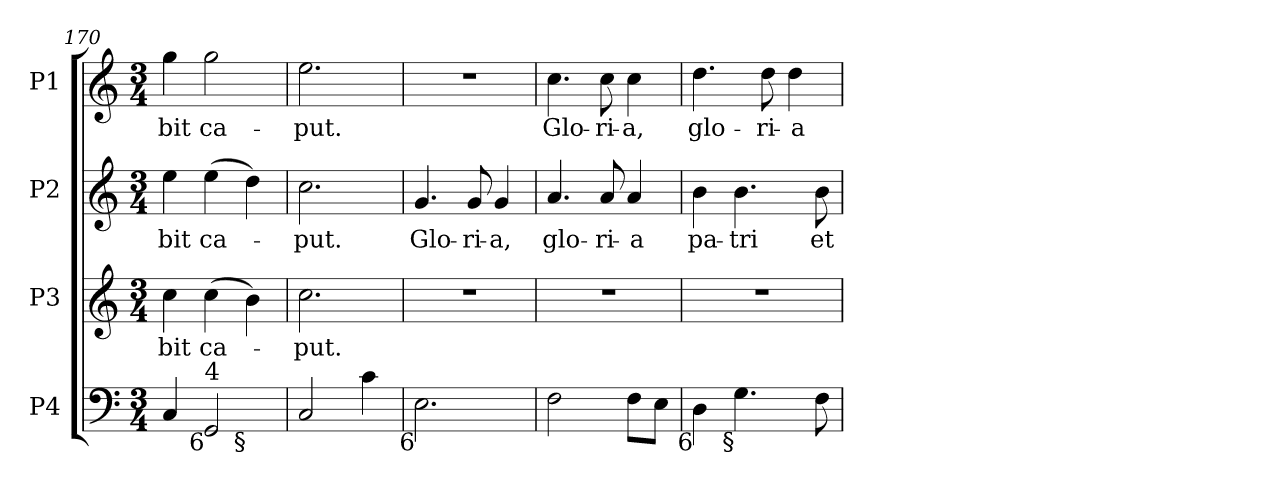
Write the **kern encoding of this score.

**kern	**kern	**text	**kern	**text	**kern	**text
*part4	*part3	*part3	*part2	*part2	*part1	*part1
*staff4	*staff3	*staff3	*staff2	*staff2	*staff1	*staff1
*I"P4	*I"P3	*	*I"P2	*	*I"P1	*
!!LO:LB:g=z
*clefF4	*clefG2	*	*clefG2	*	*clefG2	*
*k[]	*k[]	*	*k[]	*	*k[]	*
*C:	*C:	*	*C:	*	*C:	*
*M3/4	*M3/4	*	*M3/4	*	*M3/4	*
=170	=170	=170	=170	=170	=170	=170
!	!	!LO:LY:b:color=#000000	!	!	!	!
!	!	!	!	!LO:LY:b:color=#000000	!	!
!	!	!	!	!	!	!LO:LY:b:color=#000000
*^	*	*	*	*	*	*
4Ci/	2ryy	4cci\	-bit	4eei\	-bit	4ggi\	-bit
!	!	!	!LO:LY:b:color=#000000	!	!	!	!
!	!	!	!	!	!LO:LY:b:color=#000000	!	!
!LO:TX:b:rj:t=6	!	!	!	!	!	!	!
!LO:TX:t=4	!	!	!	!	!	!	!
!	!	!	!	!	!	!	!LO:LY:b:color=#000000
2GGi/	.	(4cci\	ca-	(4eei\	ca-	2ggi\	ca-
!	!LO:TX:b:rj:t=§	!	!	!	!	!	!
.	4ryy	4bi\)	.	4ddi\)	.	.	.
*v	*v	*	*	*	*	*	*
=171	=171	=171	=171	=171	=171	=171
*^	*	*	*	*	*	*
!	!	!	!LO:LY:b:color=#000000	!	!	!	!
*v	*v	*	*	*	*	*	*
*^	*	*	*	*	*	*
!	!	!	!	!	!LO:LY:b:color=#000000	!	!
*v	*v	*	*	*	*	*	*
*^	*	*	*	*	*	*
!	!	!	!	!	!	!	!LO:LY:b:color=#000000
*v	*v	*	*	*	*	*	*
2Ci/	2.cci\	-put.	2.cci\	-put.	2.eei\	-put.
4ci\	.	.	.	.	.	.
=172	=172	=172	=172	=172	=172	=172
!	!LO:N:vis=1	!	!	!	!	!
!LO:TX:b:rj:t=6	!	!	!	!	!	!
!	!	!	!	!LO:LY:b:color=#000000	!LO:N:vis=1	!
2.Ei\	2.r	.	4.gi/	Glo-	2.r	.
!	!	!	!	!LO:LY:b:color=#000000	!	!
.	.	.	8gi/	-ri-	.	.
!	!	!	!	!LO:LY:b:color=#000000	!	!
.	.	.	4gi/	-a,	.	.
=173	=173	=173	=173	=173	=173	=173
!	!LO:N:vis=1	!	!	!	!	!
!	!	!	!	!LO:LY:b:color=#000000	!	!
!	!	!	!	!	!	!LO:LY:b:color=#000000
2Fi\	2.r	.	4.ai/	glo-	4.cci\	Glo-
!	!	!	!	!LO:LY:b:color=#000000	!	!
!	!	!	!	!	!	!LO:LY:b:color=#000000
.	.	.	8ai/	-ri-	8cci\	-ri-
!	!	!	!	!LO:LY:b:color=#000000	!	!
!	!	!	!	!	!	!LO:LY:b:color=#000000
8Fi\L	.	.	4ai/	-a	4cci\	-a,
8Ei\J	.	.	.	.	.	.
=174	=174	=174	=174	=174	=174	=174
!	!LO:N:vis=1	!	!	!	!	!
!	!	!	!	!LO:LY:b:color=#000000	!	!
!LO:TX:b:rj:t=6	!	!	!	!	!	!
!	!	!	!	!	!	!LO:LY:b:color=#000000
4Di\	2.r	.	4bi\	pa-	4.ddi\	glo-
!LO:TX:b:rj:t=§	!	!	!	!	!	!
!	!	!	!	!LO:LY:b:color=#000000	!	!
4.Gi\	.	.	4.bi\	-tri	.	.
!	!	!	!	!	!	!LO:LY:b:color=#000000
.	.	.	.	.	8ddi\	-ri-
!	!	!	!	!	!	!LO:LY:b:color=#000000
.	.	.	.	.	4ddi\	-a
!	!	!	!	!LO:LY:b:color=#000000	!	!
8Fi\	.	.	8bi\	et	.	.
=	=	=	=	=	=	=
*-	*-	*-	*-	*-	*-	*-
